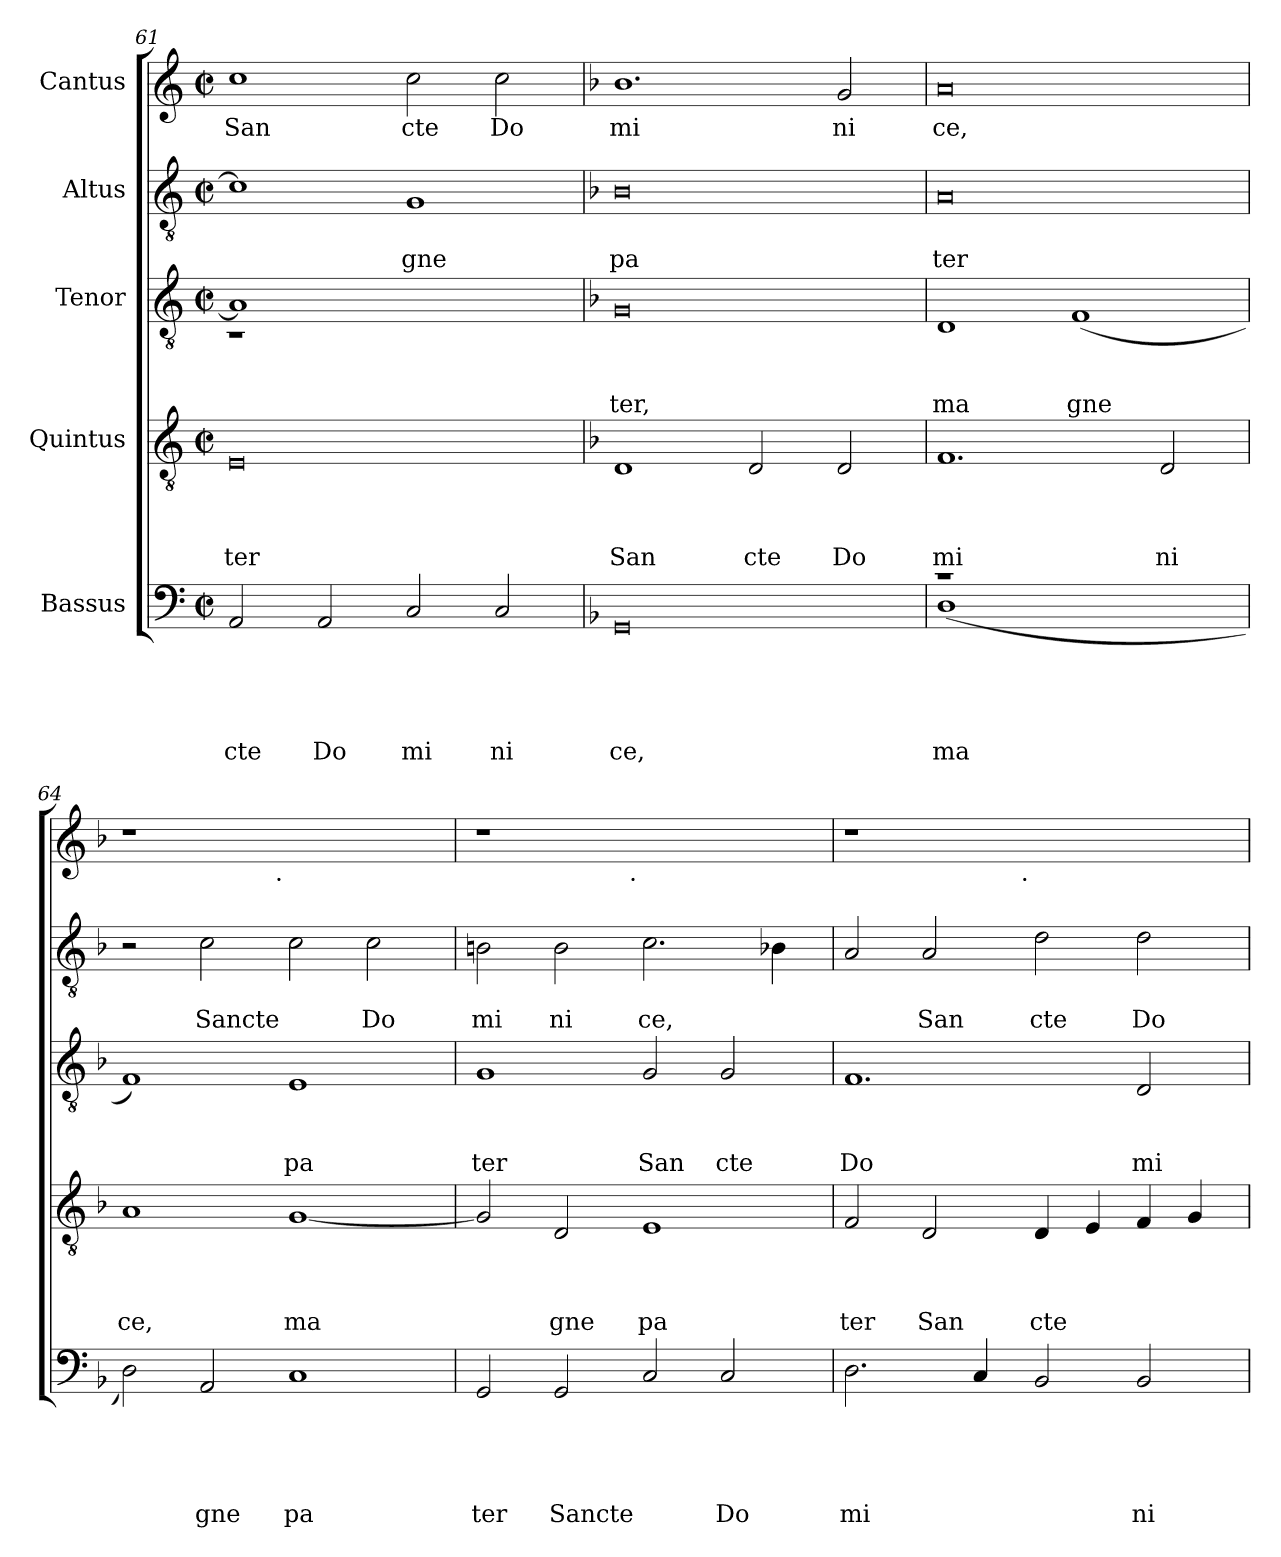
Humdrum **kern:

**kern	**text	**text	**text	**text	**text	**kern	**text	**text	**text	**text	**kern	**text	**text	**text	**kern	**text	**text	**kern	**text
*part5	*part5	*part5	*part5	*part5	*part5	*part4	*part4	*part4	*part4	*part4	*part3	*part3	*part3	*part3	*part2	*part2	*part2	*part1	*part1
*staff5	*staff5	*staff5	*staff5	*staff5	*staff5	*staff4	*staff4	*staff4	*staff4	*staff4	*staff3	*staff3	*staff3	*staff3	*staff2	*staff2	*staff2	*staff1	*staff1
*I"Bassus	*	*	*	*	*	*I"Quintus	*	*	*	*	*I"Tenor	*	*	*	*I"Altus	*	*	*I"Cantus	*
*clefF4	*	*	*	*	*	*clefGv2	*	*	*	*	*clefGv2	*	*	*	*clefGv2	*	*	*clefG2	*
*k[]	*	*	*	*	*	*k[]	*	*	*	*	*k[]	*	*	*	*k[]	*	*	*k[]	*
*C:	*	*	*	*	*	*C:	*	*	*	*	*C:	*	*	*	*C:	*	*	*C:	*
*M2/2	*	*	*	*	*	*M2/2	*	*	*	*	*M2/2	*	*	*	*M2/2	*	*	*M2/2	*
*met(c|)	*	*	*	*	*	*met(c|)	*	*	*	*	*met(c|)	*	*	*	*met(c|)	*	*	*met(c|)	*
=61	=61	=61	=61	=61	=61	=61	=61	=61	=61	=61	=61	=61	=61	=61	=61	=61	=61	=61	=61
*	*	*	*	*	*	*	*	*	*	*	*^	*	*	*	*	*	*	*	*
!	!	!	!	!	!LO:LY:b	!	!	!	!	!LO:LY:b	!	!LO:N:vis=1	!	!	!	!	!	!	!	!LO:LY:b
2AA/	.	.	.	.	cte	0E	.	.	.	ter	1A]	0rC	.	.	.	1c]	.	.	1cc	San
!	!	!	!	!	!LO:LY:b	!	!	!	!	!	!	!	!	!	!	!	!	!	!	!
2AA/	.	.	.	.	Do	.	.	.	.	.	.	.	.	.	.	.	.	.	.	.
!	!	!	!	!	!LO:LY:b	!	!	!	!	!	!	!	!	!	!	!	!	!LO:LY:b	!	!LO:LY:b
2C/	.	.	.	.	mi	.	.	.	.	.	1ryy	.	.	.	.	1G	.	-gne	2cc\	cte
!	!	!	!	!	!LO:LY:b	!	!	!	!	!	!	!	!	!	!	!	!	!	!	!LO:LY:b
2C/	.	.	.	.	ni	.	.	.	.	.	.	.	.	.	.	.	.	.	2cc\	Do
*	*	*	*	*	*	*	*	*	*	*	*v	*v	*	*	*	*	*	*	*	*
!!LO:PB:g=z
=62	=62	=62	=62	=62	=62	=62	=62	=62	=62	=62	=62	=62	=62	=62	=62	=62	=62	=62	=62
*k[b-]	*	*	*	*	*	*k[b-]	*	*	*	*	*k[b-]	*	*	*	*k[b-]	*	*	*k[b-]	*
*F:	*	*	*	*	*	*F:	*	*	*	*	*F:	*	*	*	*F:	*	*	*F:	*
!	!	!	!	!	!LO:LY:b	!	!	!	!	!LO:LY:b	!	!	!	!LO:LY:b	!	!	!LO:LY:b	!	!LO:LY:b
0GG	.	.	.	.	ce,	1D	.	.	.	San	0G	.	.	-ter,	0B-	.	pa	1.b-	mi
!	!	!	!	!	!	!	!	!	!	!LO:LY:b	!	!	!	!	!	!	!	!	!
.	.	.	.	.	.	2D/	.	.	.	cte	.	.	.	.	.	.	.	.	.
!	!	!	!	!	!	!	!	!	!	!LO:LY:b	!	!	!	!	!	!	!	!	!LO:LY:b
.	.	.	.	.	.	2D/	.	.	.	Do	.	.	.	.	.	.	.	2g/	ni
=63	=63	=63	=63	=63	=63	=63	=63	=63	=63	=63	=63	=63	=63	=63	=63	=63	=63	=63	=63
*^	*	*	*	*	*	*	*	*	*	*	*	*	*	*	*	*	*	*	*
!	!	!	!	!	!	!LO:LY:b	!	!	!	!	!LO:LY:b	!	!	!	!LO:LY:b	!	!	!LO:LY:b	!	!LO:LY:b
1rc	(>1D	.	.	.	.	ma	1.F	.	.	.	mi	1D	.	.	ma	0A	.	ter	0a	ce,
!	!	!	!	!	!	!	!	!	!	!	!	!	!	!	!LO:LY:b	!	!	!	!	!
1ryy	1ryy	.	.	.	.	.	.	.	.	.	.	(<1F	.	.	gne	.	.	.	.	.
!	!	!	!	!	!	!	!	!	!	!	!LO:LY:b	!	!	!	!	!	!	!	!	!
.	.	.	.	.	.	.	2D/	.	.	.	ni	.	.	.	.	.	.	.	.	.
*v	*v	*	*	*	*	*	*	*	*	*	*	*	*	*	*	*	*	*	*	*
=64	=64	=64	=64	=64	=64	=64	=64	=64	=64	=64	=64	=64	=64	=64	=64	=64	=64	=64	=64
!	!	!	!	!	!	!	!	!	!	!LO:LY:b	!	!	!	!	!	!	!	!	!
*	*	*	*	*	*	*	*	*	*	*	*	*	*	*	*	*	*	*^	*
2D\)	.	.	.	.	.	1A	.	.	.	ce,	1F)	.	.	.	2r	.	.	1r	2ryy	.
!	!	!	!	!	!LO:LY:b	!	!	!	!	!	!	!	!	!	!	!	!LO:LY:b	!	!	!
2AA/	.	.	.	.	gne	.	.	.	.	.	.	.	.	.	2c\	.	Sancte	.	4...ryy	.
!	!	!	!	!	!	!	!	!	!	!	!	!	!	!	!	!	!	!	!LO:TX:b:t=.	!
.	.	.	.	.	.	.	.	.	.	.	.	.	.	.	.	.	.	.	1ryy	.
!	!	!	!	!	!LO:LY:b	!	!	!	!	!LO:LY:b	!	!	!	!LO:LY:b	!	!	!	!	!	!
1C	.	.	.	.	pa	[<1G	.	.	.	ma	1E	.	.	pa	2c\	.	.	1ryy	.	.
!	!	!	!	!	!	!	!	!	!	!	!	!	!	!	!	!	!LO:LY:b	!	!	!
.	.	.	.	.	.	.	.	.	.	.	.	.	.	.	2c\	.	Do	.	.	.
.	.	.	.	.	.	.	.	.	.	.	.	.	.	.	.	.	.	.	32ryy	.
=65	=65	=65	=65	=65	=65	=65	=65	=65	=65	=65	=65	=65	=65	=65	=65	=65	=65	=65	=65	=65
!	!	!	!	!	!LO:LY:b	!	!	!	!	!	!	!	!	!LO:LY:b	!	!	!LO:LY:b	!	!	!
2GG/	.	.	.	.	ter	2G/]	.	.	.	.	1G	.	.	ter	2Bn\	.	mi	1r	2ryy	.
!	!	!	!	!	!LO:LY:b	!	!	!	!	!LO:LY:b	!	!	!	!	!	!	!LO:LY:b	!	!	!
2GG/	.	.	.	.	Sancte	2D/	.	.	.	gne	.	.	.	.	2B\	.	ni	.	4...ryy	.
!	!	!	!	!	!	!	!	!	!	!	!	!	!	!	!	!	!	!	!LO:TX:b:t=.	!
.	.	.	.	.	.	.	.	.	.	.	.	.	.	.	.	.	.	.	1ryy	.
!	!	!	!	!	!	!	!	!	!	!LO:LY:b	!	!	!	!LO:LY:b	!	!	!LO:LY:b	!	!	!
2C/	.	.	.	.	.	1E	.	.	.	pa	2G/	.	.	San	2.c\	.	ce,	1ryy	.	.
!	!	!	!	!	!LO:LY:b	!	!	!	!	!	!	!	!	!LO:LY:b	!	!	!	!	!	!
2C/	.	.	.	.	Do	.	.	.	.	.	2G/	.	.	cte	.	.	.	.	.	.
.	.	.	.	.	.	.	.	.	.	.	.	.	.	.	4B-X\	.	.	.	.	.
.	.	.	.	.	.	.	.	.	.	.	.	.	.	.	.	.	.	.	32ryy	.
=66	=66	=66	=66	=66	=66	=66	=66	=66	=66	=66	=66	=66	=66	=66	=66	=66	=66	=66	=66	=66
!	!	!	!	!	!LO:LY:b	!	!	!	!	!LO:LY:b	!	!	!	!LO:LY:b	!	!	!	!	!	!
2.D\	.	.	.	.	mi	2F/	.	.	.	ter	1.F	.	.	Do	2A/	.	.	1r	2ryy	.
!	!	!	!	!	!	!	!	!	!	!LO:LY:b	!	!	!	!	!	!	!LO:LY:b	!	!	!
.	.	.	.	.	.	2D/	.	.	.	San	.	.	.	.	2A/	.	San	.	4...ryy	.
4C/	.	.	.	.	.	.	.	.	.	.	.	.	.	.	.	.	.	.	.	.
!	!	!	!	!	!	!	!	!	!	!	!	!	!	!	!	!	!	!	!LO:TX:b:t=.	!
.	.	.	.	.	.	.	.	.	.	.	.	.	.	.	.	.	.	.	1ryy	.
!	!	!	!	!	!	!	!	!	!	!LO:LY:b	!	!	!	!	!	!	!LO:LY:b	!	!	!
2BB-/	.	.	.	.	.	4D/	.	.	.	cte	.	.	.	.	2d\	.	cte	1ryy	.	.
.	.	.	.	.	.	4E/	.	.	.	.	.	.	.	.	.	.	.	.	.	.
!	!	!	!	!	!LO:LY:b	!	!	!	!	!	!	!	!	!LO:LY:b	!	!	!LO:LY:b	!	!	!
2BB-/	.	.	.	.	ni	4F/	.	.	.	.	2D/	.	.	mi	2d\	.	Do	.	.	.
.	.	.	.	.	.	4G/	.	.	.	.	.	.	.	.	.	.	.	.	.	.
.	.	.	.	.	.	.	.	.	.	.	.	.	.	.	.	.	.	.	32ryy	.
*	*	*	*	*	*	*	*	*	*	*	*	*	*	*	*	*	*	*v	*v	*
=	=	=	=	=	=	=	=	=	=	=	=	=	=	=	=	=	=	=	=
*-	*-	*-	*-	*-	*-	*-	*-	*-	*-	*-	*-	*-	*-	*-	*-	*-	*-	*-	*-
